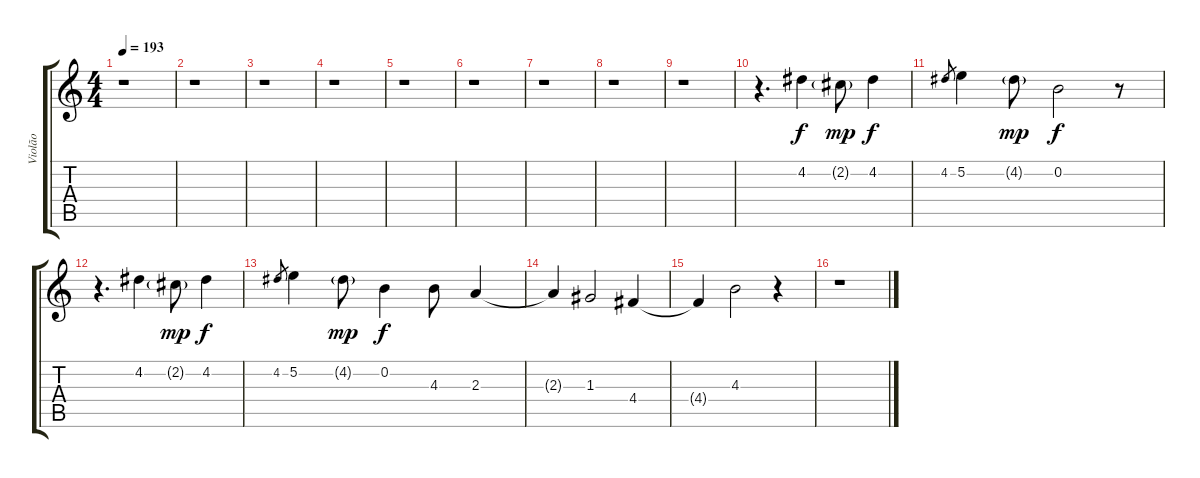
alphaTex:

\track ("Violão" "Violão") {instrument acousticguitarsteel}
\staff {score tabs}
\tuning (E4 B3 G3 D3 A2 E2) {hide}
\ts (4 4)
\tempo 193
\clef g2
\ks c
r.1{dy f} |
r.1 |
r.1 |
r.1 |
r.1 |
r.1 |
r.1 |
r.1 |
r.1 |
r.4{d} 4.2.4 2.2{g}.8{dy mp} 4.2.4{dy f} |
4.2.8{gr} 5.2.4 4.2{g}.8{dy mp} 0.2.2{dy f} r.8 |
r.4{d} 4.2.4 2.2{g}.8{dy mp} 4.2.4{dy f} |
4.2.8{gr} 5.2.4 4.2{g}.8{dy mp} 0.2.4{dy f} 4.3.8 2.3.4 |
2.3{t}.4 1.3.2 4.4.4 |
4.4{t}.4 4.3.2 r.4 |
r.1
